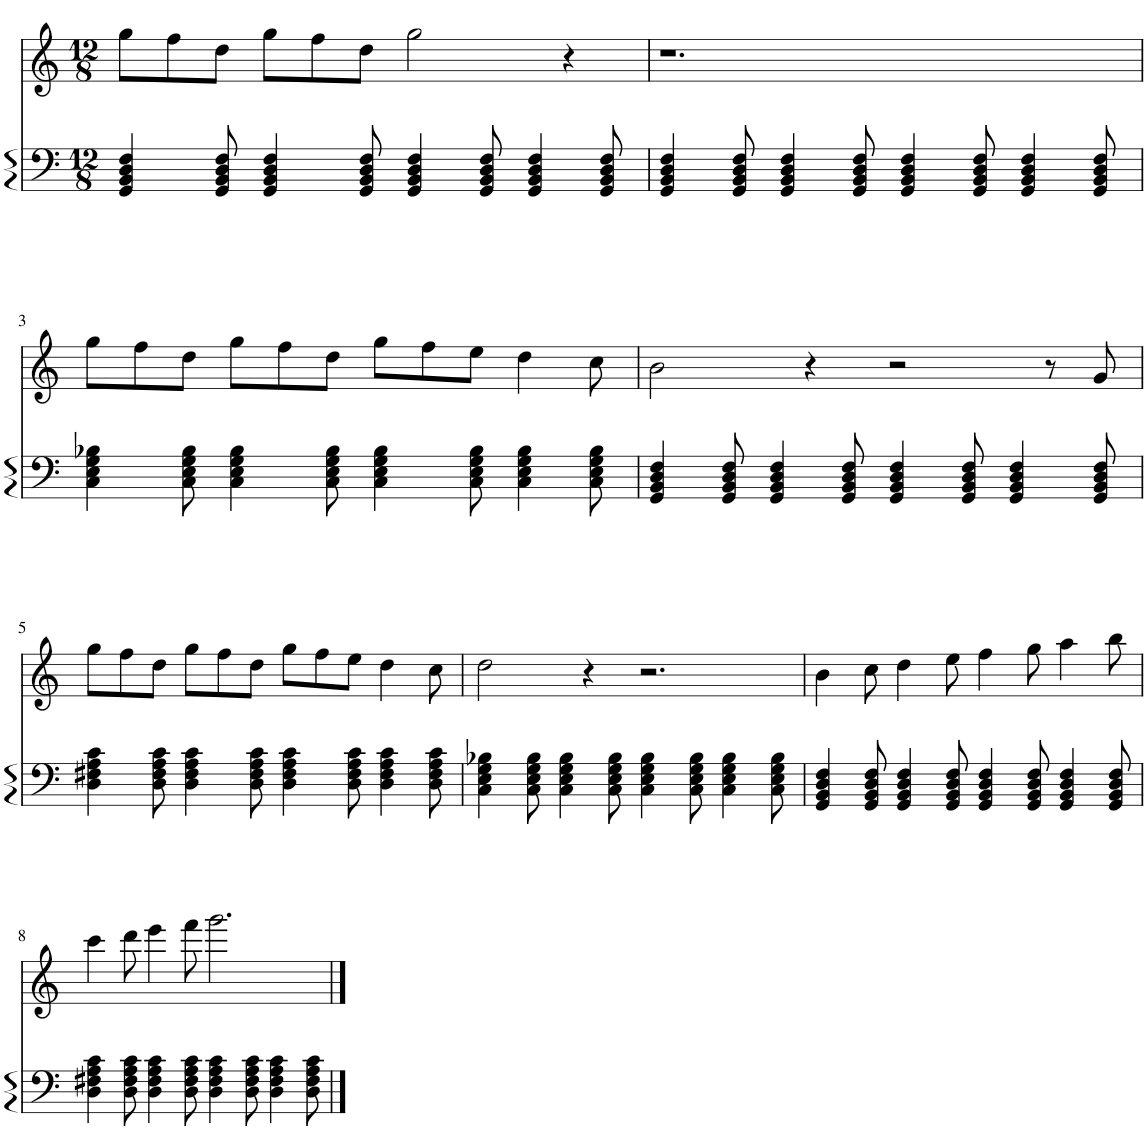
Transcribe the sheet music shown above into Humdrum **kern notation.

**kern	**kern
*part2	*part1
*staff2	*staff1
*I"Piano	*I"Harmonica
*I'Pno	*I'Hmca
*clefF4	*clefG2
*k[]	*k[]
*M12/8	*M12/8
=1	=1
4GG/ 4BB/ 4D/ 4F/	8gg\L
.	8ff\
8GG/ 8BB/ 8D/ 8F/	8dd\J
4GG/ 4BB/ 4D/ 4F/	8gg\L
.	8ff\
8GG/ 8BB/ 8D/ 8F/	8dd\J
4GG/ 4BB/ 4D/ 4F/	2gg\
8GG/ 8BB/ 8D/ 8F/	.
4GG/ 4BB/ 4D/ 4F/	.
.	4r
8GG/ 8BB/ 8D/ 8F/	.
=2	=2
4GG/ 4BB/ 4D/ 4F/	1.r
8GG/ 8BB/ 8D/ 8F/	.
4GG/ 4BB/ 4D/ 4F/	.
8GG/ 8BB/ 8D/ 8F/	.
4GG/ 4BB/ 4D/ 4F/	.
8GG/ 8BB/ 8D/ 8F/	.
4GG/ 4BB/ 4D/ 4F/	.
8GG/ 8BB/ 8D/ 8F/	.
!!LO:LB:g=z
=3	=3
4C\ 4E\ 4G\ 4B-X\	8gg\L
.	8ff\
8C\ 8E\ 8G\ 8B-\	8dd\J
4C\ 4E\ 4G\ 4B-\	8gg\L
.	8ff\
8C\ 8E\ 8G\ 8B-\	8dd\J
4C\ 4E\ 4G\ 4B-\	8gg\L
.	8ff\
8C\ 8E\ 8G\ 8B-\	8ee\J
4C\ 4E\ 4G\ 4B-\	4dd\
8C\ 8E\ 8G\ 8B-\	8cc\
=4	=4
4GG/ 4BB/ 4D/ 4F/	2b\
8GG/ 8BB/ 8D/ 8F/	.
4GG/ 4BB/ 4D/ 4F/	.
.	4r
8GG/ 8BB/ 8D/ 8F/	.
4GG/ 4BB/ 4D/ 4F/	2r
8GG/ 8BB/ 8D/ 8F/	.
4GG/ 4BB/ 4D/ 4F/	.
.	8r
8GG/ 8BB/ 8D/ 8F/	8g/
!!LO:LB:g=z
=5	=5
4D\ 4F#X\ 4A\ 4c\	8gg\L
.	8ff\
8D\ 8F#\ 8A\ 8c\	8dd\J
4D\ 4F#\ 4A\ 4c\	8gg\L
.	8ff\
8D\ 8F#\ 8A\ 8c\	8dd\J
4D\ 4F#\ 4A\ 4c\	8gg\L
.	8ff\
8D\ 8F#\ 8A\ 8c\	8ee\J
4D\ 4F#\ 4A\ 4c\	4dd\
8D\ 8F#\ 8A\ 8c\	8cc\
=6	=6
4C\ 4E\ 4G\ 4B-X\	2dd\
8C\ 8E\ 8G\ 8B-\	.
4C\ 4E\ 4G\ 4B-\	.
.	4r
8C\ 8E\ 8G\ 8B-\	.
4C\ 4E\ 4G\ 4B-\	2.r
8C\ 8E\ 8G\ 8B-\	.
4C\ 4E\ 4G\ 4B-\	.
8C\ 8E\ 8G\ 8B-\	.
=7	=7
4GG/ 4BB/ 4D/ 4F/	4b\
8GG/ 8BB/ 8D/ 8F/	8cc\
4GG/ 4BB/ 4D/ 4F/	4dd\
8GG/ 8BB/ 8D/ 8F/	8ee\
4GG/ 4BB/ 4D/ 4F/	4ff\
8GG/ 8BB/ 8D/ 8F/	8gg\
4GG/ 4BB/ 4D/ 4F/	4aa\
8GG/ 8BB/ 8D/ 8F/	8bb\
!!LO:LB:g=z
=8	=8
4D\ 4F#X\ 4A\ 4c\	4ccc\
8D\ 8F#\ 8A\ 8c\	8ddd\
4D\ 4F#\ 4A\ 4c\	4eee\
8D\ 8F#\ 8A\ 8c\	8fff\
4D\ 4F#\ 4A\ 4c\	2.ggg\
8D\ 8F#\ 8A\ 8c\	.
4D\ 4F#\ 4A\ 4c\	.
8D\ 8F#\ 8A\ 8c\	.
==	==
*-	*-
